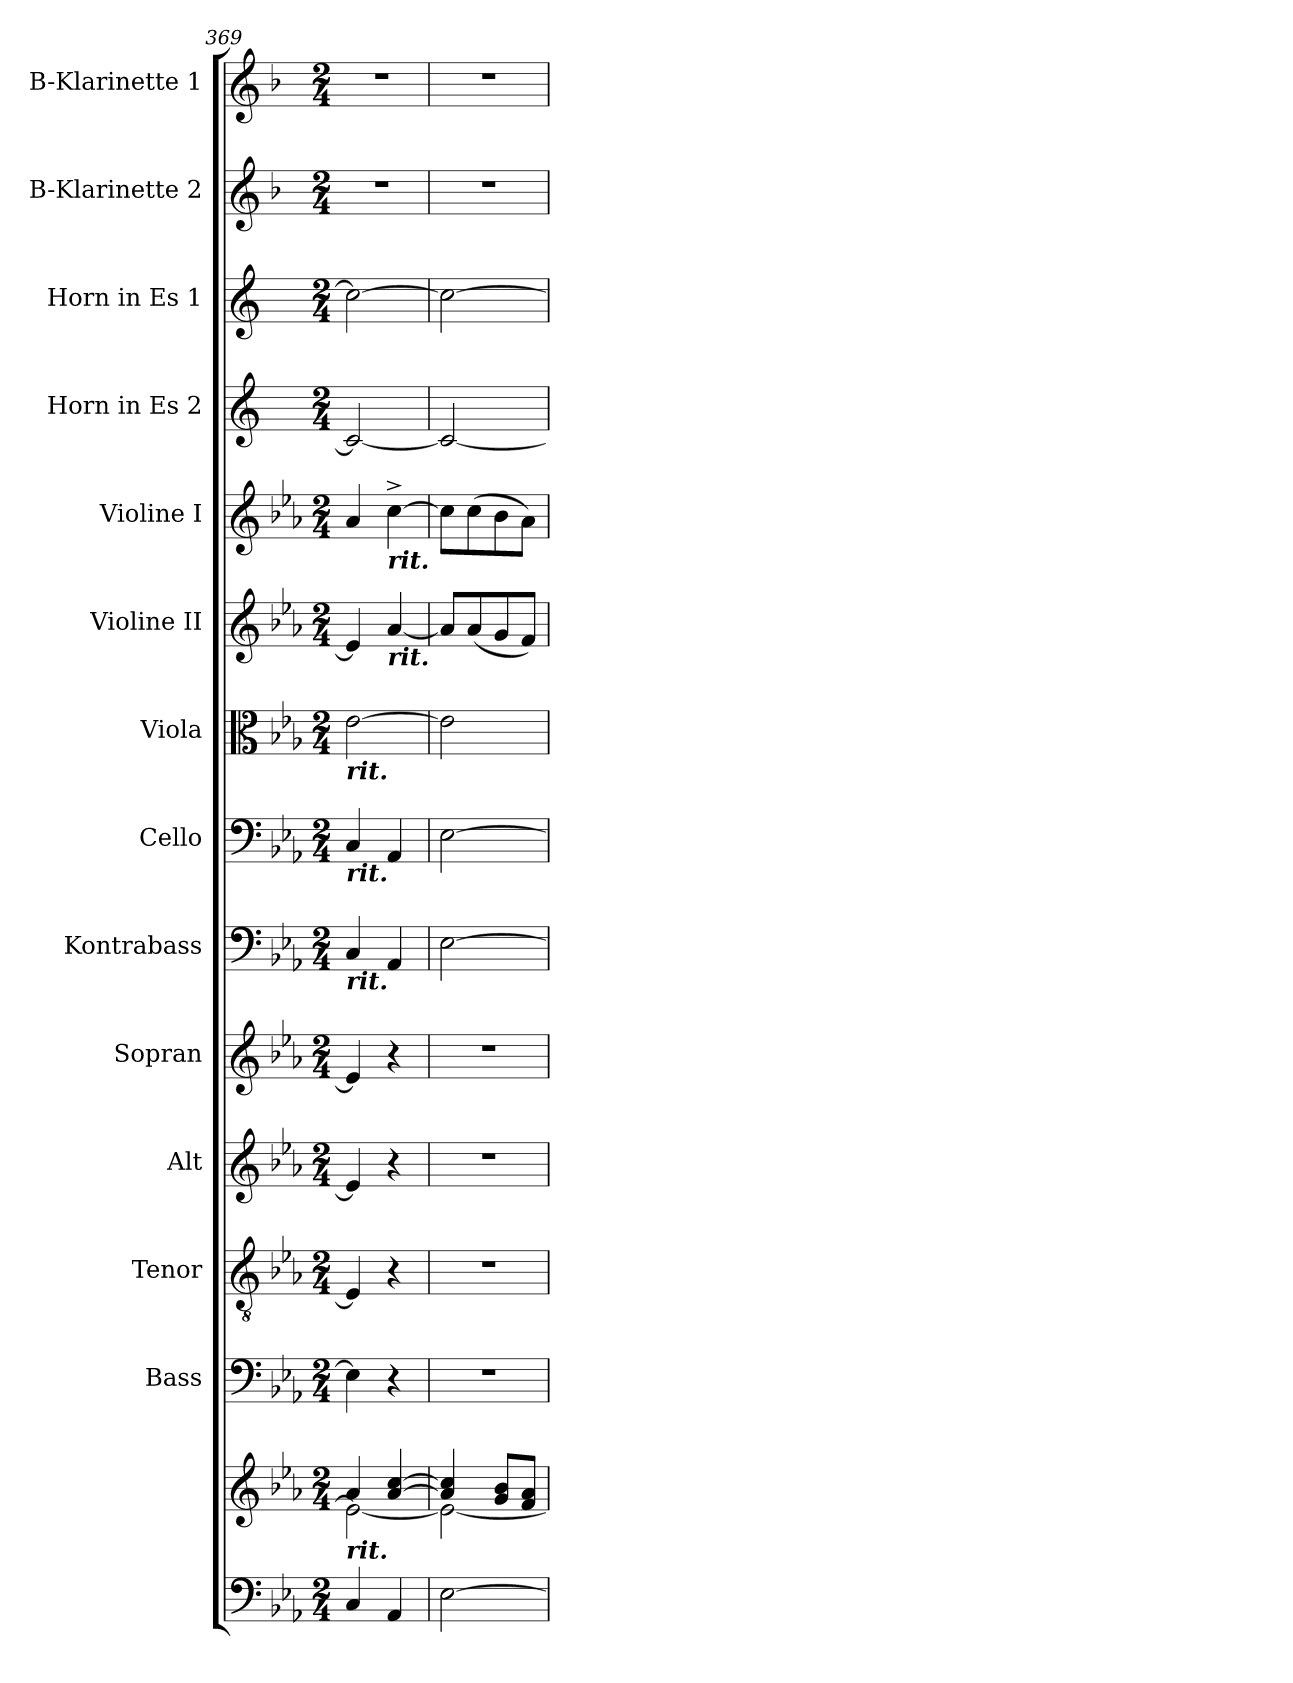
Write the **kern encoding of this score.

**kern	**kern	**kern	**kern	**kern	**kern	**kern	**kern	**kern	**kern	**kern	**kern	**kern	**kern	**kern
*part14	*part14	*part13	*part12	*part11	*part10	*part9	*part8	*part7	*part6	*part5	*part4	*part3	*part2	*part1
*staff15	*staff14	*staff13	*staff12	*staff11	*staff10	*staff9	*staff8	*staff7	*staff6	*staff5	*staff4	*staff3	*staff2	*staff1
*	*	*I"Bass	*I"Tenor	*I"Alt	*I"Sopran	*I"Kontrabass	*I"Cello	*I"Viola	*I"Violine II	*I"Violine I	*I"Horn in Es 2	*I"Horn in Es 1	*I"B-Klarinette 2	*I"B-Klarinette 1
*	*	*I'B.	*I'T.	*I'A.	*I'S.	*I'Kb.	*	*I'Vla.	*I'Vl. II	*I'Vl. I	*I'Hrn. 2	*I'Hrn. 1	*I'Kl. 2	*I'Kl. 1
*clefF4	*clefG2	*clefF4	*clefGv2	*clefG2	*clefG2	*clefF4	*clefF4	*clefC3	*clefG2	*clefG2	*clefG2	*clefG2	*clefG2	*clefG2
*	*	*	*	*	*	*ITrd7c12	*	*	*	*	*ITrd5c9	*ITrd5c9	*ITrd1c2	*ITrd1c2
*k[b-e-a-]	*k[b-e-a-]	*k[b-e-a-]	*k[b-e-a-]	*k[b-e-a-]	*k[b-e-a-]	*k[b-e-a-]	*k[b-e-a-]	*k[b-e-a-]	*k[b-e-a-]	*k[b-e-a-]	*k[b-e-a-]	*k[b-e-a-]	*k[b-e-a-]	*k[b-e-a-]
*E-:	*E-:	*E-:	*E-:	*E-:	*E-:	*E-:	*E-:	*E-:	*E-:	*E-:	*E-:	*E-:	*E-:	*E-:
*M2/4	*M2/4	*M2/4	*M2/4	*M2/4	*M2/4	*M2/4	*M2/4	*M2/4	*M2/4	*M2/4	*M2/4	*M2/4	*M2/4	*M2/4
=369	=369	=369	=369	=369	=369	=369	=369	=369	=369	=369	=369	=369	=369	=369
*	*^	*	*	*	*	*	*	*	*	*	*	*	*	*
!	!	!	!	!	!	!	!	!	!LO:TX:b:Bi:t=rit.	!	!	!	!	!	!
!	!	!	!	!	!	!	!	!LO:TX:b:Bi:t=rit.	!	!	!	!	!	!	!
!	!	!	!	!	!	!	!LO:TX:b:Bi:t=rit.	!	!	!	!	!	!	!	!
!	!LO:TX:b:Bi:t=rit.	!	!	!	!	!	!	!	!	!	!	!	!	!	!
4C/	4a-/	2e-\_	4E-\]	4E-/]	4e-/]	4e-/]	4CC/	4C/	[2e-\	4e-/]	4a-/	2E-/_	2e-\_	2r	2r
!	!	!	!	!	!	!	!	!	!	!	!LO:TX:b:Bi:t=rit.	!	!	!	!
!	!	!	!	!	!	!	!	!	!	!LO:TX:b:Bi:t=rit.	!	!	!	!	!
4AA-/	[>4a-/ [>4cc/	.	4r	4r	4r	4r	4AAA-/	4AA-/	.	[4a-/	[4cc^>\	.	.	.	.
=370	=370	=370	=370	=370	=370	=370	=370	=370	=370	=370	=370	=370	=370	=370	=370
[2E-\	4a-/] 4cc/]	2e-\_	2r	2r	2r	2r	[2EE-\	[2E-\	2e-\]	8a-/L]	8cc\L]	2E-/_	2e-\_	2r	2r
.	.	.	.	.	.	.	.	.	.	(<8a-/	(>8cc\	.	.	.	.
.	8g/ 8b-/L	.	.	.	.	.	.	.	.	8g/	8b-\	.	.	.	.
.	8f/ 8a-/J	.	.	.	.	.	.	.	.	8f/J)	8a-\J)	.	.	.	.
*	*v	*v	*	*	*	*	*	*	*	*	*	*	*	*	*
=	=	=	=	=	=	=	=	=	=	=	=	=	=	=
*-	*-	*-	*-	*-	*-	*-	*-	*-	*-	*-	*-	*-	*-	*-
